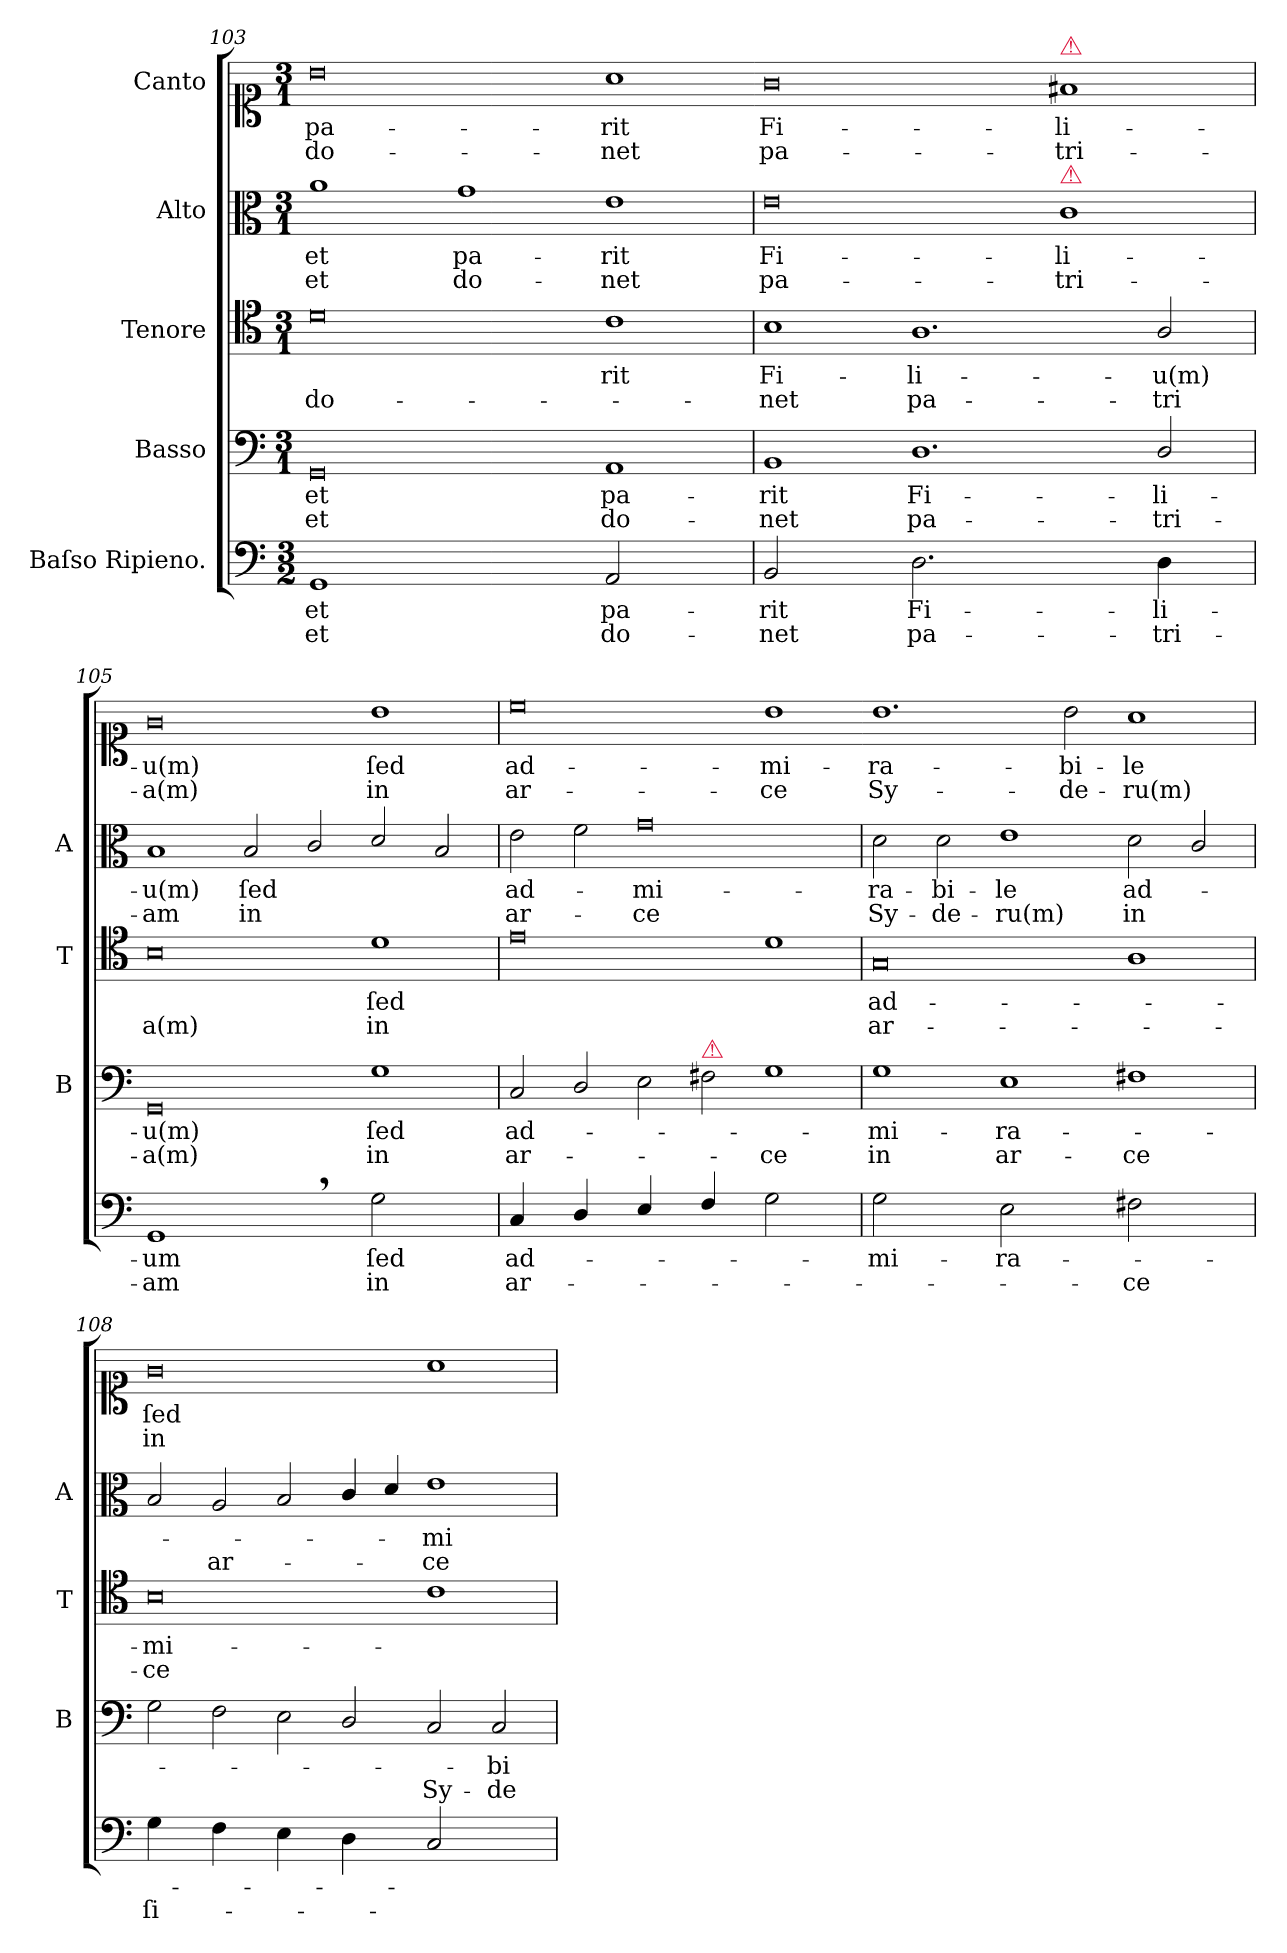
**kern	**text	**text	**kern	**text	**text	**kern	**text	**text	**kern	**text	**text	**kern	**text	**text
*part5	*part5	*part5	*part4	*part4	*part4	*part3	*part3	*part3	*part2	*part2	*part2	*part1	*part1	*part1
*staff5	*staff5	*staff5	*staff4	*staff4	*staff4	*staff3	*staff3	*staff3	*staff2	*staff2	*staff2	*staff1	*staff1	*staff1
*I"Baſso Ripieno.	*	*	*I"Basso	*	*	*I"Tenore	*	*	*I"Alto	*	*	*I"Canto	*	*
*	*	*	*I'B	*	*	*I'T	*	*	*I'A	*	*	*	*	*
*clefF4	*	*	*clefF4	*	*	*clefC4	*	*	*clefC3	*	*	*clefC1	*	*
*k[]	*	*	*k[]	*	*	*k[]	*	*	*k[]	*	*	*k[]	*	*
*M3/2	*	*	*M3/1	*	*	*M3/1	*	*	*M3/1	*	*	*M3/1	*	*
=103	=103	=103	=103	=103	=103	=103	=103	=103	=103	=103	=103	=103	=103	=103
!LO:N:vis=1	!	!	!	!	!	!	!	!	!	!	!	!	!	!
0GG/	et	et	0GG/	et	et	0d\	.	do-	1a\	et	et	0b\	pa-	do-
.	.	.	.	.	.	.	.	.	1g\	pa-	do-	.	.	.
!LO:N:vis=2	!	!	!	!	!	!	!	!	!	!	!	!	!	!
1AA/	pa-	do-	1AA/	pa-	do-	1c\	-rit	.	1e\	-rit	-net	1a\	-rit	-net
=104	=104-	=104-	=104	=104-	=104-	=104	=104-	=104-	=104	=104-	=104-	=104-	=104-	=104-
!LO:N:vis=2	!	!	!	!	!	!	!	!	!	!	!	!	!	!
1BB/	-rit	-net	1BB/	-rit	-net	1B\	Fi-	-net	0e\	Fi-	pa-	0g\	Fi-	pa-
!LO:N:vis=2.	!	!	!	!	!	!	!	!	!	!	!	!	!	!
1.D\	Fi-	pa-	1.D\	Fi-	pa-	1.A\	li-	pa-	.	.	.	.	.	.
!	!	!	!	!	!	!	!	!	!	!	!	!LO:TX:a:color=crimson:t=⚠	!	!
!	!	!	!	!	!	!	!	!	!LO:TX:a:color=crimson:t=⚠	!	!	!	!	!
.	.	.	.	.	.	.	.	.	1c\	li-	-tri-	1f#X/	li-	-tri-
!LO:N:vis=4	!	!	!	!	!	!	!	!	!	!	!	!	!	!
2D\	-li-	-tri-	2D/	-li-	-tri-	2A/	-u(m)	-tri	.	.	.	.	.	.
=105	=105	=105	=105	=105	=105	=105	=105	=105	=105	=105	=105	=105	=105	=105
!LO:N:vis=1	!	!	!	!	!	!	!	!	!	!	!	!	!	!
0GG,/	-um	-am	0GG/	-u(m)	-a(m)	0B\	.	a(m)	1B/	-u(m)	-am	0g\	-u(m)	-a(m)
.	.	.	.	.	.	.	.	.	2B/	ſed	in	.	.	.
.	.	.	.	.	.	.	.	.	2c/	.	.	.	.	.
!LO:N:vis=2	!	!	!	!	!	!	!	!	!	!	!	!	!	!
1G\	ſed	in	1G\	ſed	in	1d\	ſed	in	2d/	.	.	1b\	ſed	in
.	.	.	.	.	.	.	.	.	2B/	.	.	.	.	.
=106	=106	=106	=106	=106	=106	=106	=106	=106	=106	=106	=106	=106	=106	=106
!LO:N:vis=4	!	!	!	!	!	!	!	!	!	!	!	!	!	!
2C/	ad-	ar-	2C/	ad-	ar-	0e\	.	.	2e\	ad-	ar-	0cc\	ad-	ar-
!LO:N:vis=4	!	!	!	!	!	!	!	!	!	!	!	!	!	!
2D/	.	.	2D/	.	.	.	.	.	2f\	.	.	.	.	.
!LO:N:vis=4	!	!	!	!	!	!	!	!	!	!	!	!	!	!
2E/	.	.	2E\	.	.	.	.	.	0g\	-mi-	-ce	.	.	.
!	!	!	!LO:TX:a:color=crimson:t=⚠	!	!	!	!	!	!	!	!	!	!	!
!LO:N:vis=4	!	!	!	!	!	!	!	!	!	!	!	!	!	!
2F/	.	.	2F#X\	.	.	.	.	.	.	.	.	.	.	.
!LO:N:vis=2	!	!	!	!	!	!	!	!	!	!	!	!	!	!
1G\	.	.	1G\	.	ce	1d\	.	.	.	.	.	1b\	-mi-	-ce
=107	=107-	=107-	=107	=107-	=107-	=107	=107-	=107-	=107	=107-	=107-	=107-	=107-	=107-
!LO:N:vis=2	!	!	!	!	!	!	!	!	!	!	!	!	!	!
1G\	-mi-	.	1G\	-mi-	in	0G/	ad-	ar-	2d\	-ra-	Sy-	1.b\	-ra-	Sy-
.	.	.	.	.	.	.	.	.	2d\	-bi-	-de-	.	.	.
!LO:N:vis=2	!	!	!	!	!	!	!	!	!	!	!	!	!	!
1E\	-ra-	.	1E\	-ra-	ar-	.	.	.	1e\	-le	-ru(m)	.	.	.
.	.	.	.	.	.	.	.	.	.	.	.	2b\	-bi-	-de-
!LO:N:vis=2	!	!	!	!	!	!	!	!	!	!	!	!	!	!
1F#X\	.	-ce	1F#X\	.	-ce	1A\	.	.	2d\	ad-	in	1a\	-le	-ru(m)
.	.	.	.	.	.	.	.	.	2c/	.	.	.	.	.
=108	=108	=108	=108	=108	=108	=108	=108	=108	=108	=108	=108	=108	=108	=108
!LO:N:vis=4	!	!	!	!	!	!	!	!	!	!	!	!	!	!
2G\	.	ſi-	2G\	.	.	0B\	-mi-	-ce	2B/	.	.	0g\	ſed	in
!LO:N:vis=4	!	!	!	!	!	!	!	!	!	!	!	!	!	!
2F\	.	.	2F\	.	.	.	.	.	2A/	.	ar-	.	.	.
!LO:N:vis=4	!	!	!	!	!	!	!	!	!	!	!	!	!	!
2E\	.	.	2E\	.	.	.	.	.	2B/	.	.	.	.	.
!LO:N:vis=4	!	!	!	!	!	!	!	!	!	!	!	!	!	!
2D\	.	.	2D/	.	.	.	.	.	4c/	.	.	.	.	.
.	.	.	.	.	.	.	.	.	4d/	.	.	.	.	.
!LO:N:vis=2	!	!	!	!	!	!	!	!	!	!	!	!	!	!
1C/	.	.	2C/	.	Sy-	1c\	.	.	1e\	-mi-	-ce	1a\	.	.
.	.	.	2C/	-bi-	-de-	.	.	.	.	.	.	.	.	.
=	=	=	=	=	=	=	=	=	=	=	=	=	=	=
*-	*-	*-	*-	*-	*-	*-	*-	*-	*-	*-	*-	*-	*-	*-
